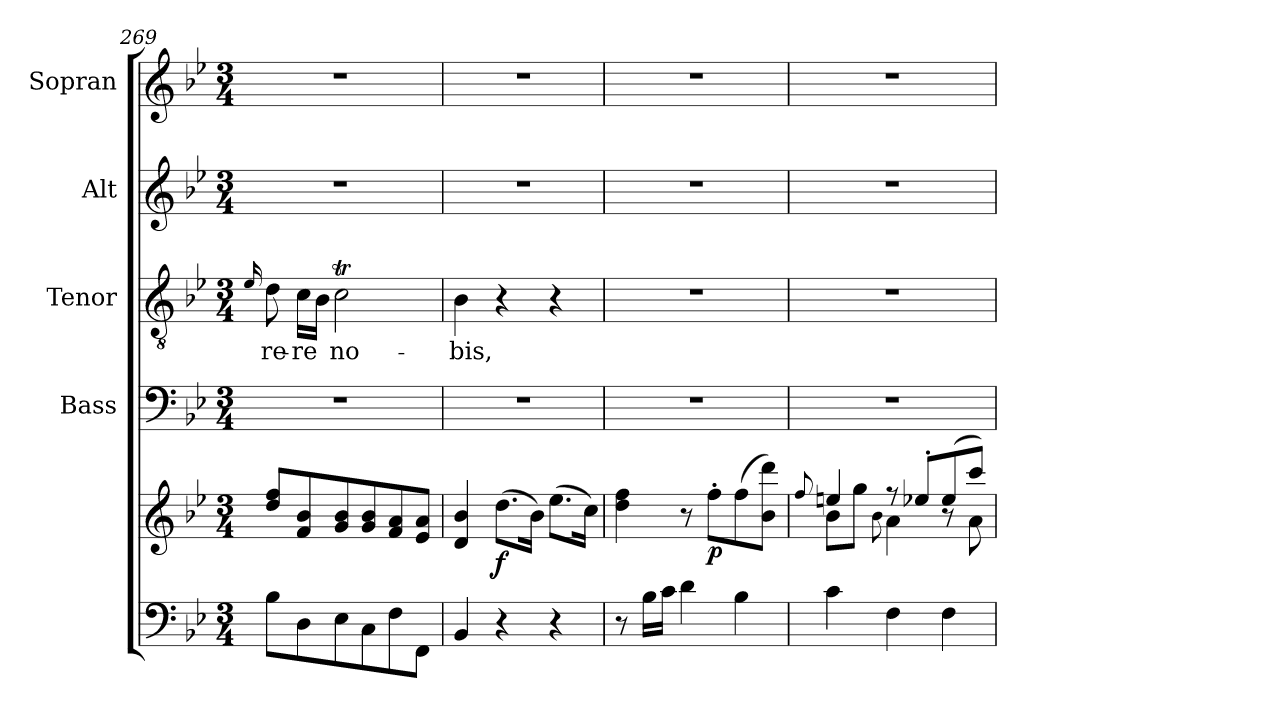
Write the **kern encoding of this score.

**kern	**kern	**dynam	**kern	**kern	**text	**kern	**kern
*part5	*part5	*part5	*part4	*part3	*part3	*part2	*part1
*staff6	*staff5	*staff5/6	*staff4	*staff3	*staff3	*staff2	*staff1
*	*	*	*I"Bass	*I"Tenor	*	*I"Alt	*I"Sopran
*	*	*	*I'B.	*I'T.	*	*I'A.	*I'S.
*clefF4	*clefG2	*	*clefF4	*clefGv2	*	*clefG2	*clefG2
*k[b-e-]	*k[b-e-]	*	*k[b-e-]	*k[b-e-]	*	*k[b-e-]	*k[b-e-]
*B-:	*B-:	*	*B-:	*B-:	*	*B-:	*B-:
*M3/4	*M3/4	*	*M3/4	*M3/4	*	*M3/4	*M3/4
=269	=269	=269	=269	=269	=269	=269	=269
.	.	.	.	16qqe-/	.	.	.
!	!	!	!	!	!LO:LY:b	!	!
8B-\L	8dd/ 8ff/L	.	2.r	8d\	-re-	2.r	2.r
!	!	!	!	!	!LO:LY:b	!	!
8D\	8f/ 8b-/	.	.	16c\LL	-re	.	.
.	.	.	.	16B-\JJ	.	.	.
!	!	!	!	!	!LO:LY:b	!	!
8E-\	8g/ 8b-/	.	.	2cT\	no-	.	.
8C\	8g/ 8b-/	.	.	.	.	.	.
8F\	8f/ 8a/	.	.	.	.	.	.
8FF\J	8e-/ 8a/J	.	.	.	.	.	.
=270	=270	=270	=270	=270	=270	=270	=270
!	!	!	!	!	!LO:LY:b	!	!
4BB-/	4d/ 4b-/	.	2.r	4B-\	-bis,	2.r	2.r
!	!	!LO:DY:b	!	!	!	!	!
4r	(>8.dd\L	f	.	4r	.	.	.
.	16b-\Jk)	.	.	.	.	.	.
4r	(>8.ee-\L	.	.	4r	.	.	.
.	16cc\Jk)	.	.	.	.	.	.
=271	=271	=271	=271	=271	=271	=271	=271
8r	4dd\ 4ff\	.	2.r	2.r	.	2.r	2.r
16B-\LL	.	.	.	.	.	.	.
16c\JJ	.	.	.	.	.	.	.
4d\	8r	.	.	.	.	.	.
!	!	!LO:DY:b	!	!	!	!	!
.	8ff'>\L	p	.	.	.	.	.
4B-\	(>8ff\	.	.	.	.	.	.
.	8b-\ 8ddd\J)	.	.	.	.	.	.
!!LO:PB:g=z
=272	=272	=272	=272	=272	=272	=272	=272
.	8qqff/	.	.	.	.	.	.
*	*^	*	*	*	*	*	*
4c\	4een/	8b-\L	.	2.r	2.r	.	2.r	2.r
.	.	8gg\J	.	.	.	.	.	.
.	.	8qqb-\	.	.	.	.	.	.
4F\	8rff	4a\	.	.	.	.	.	.
.	8ee-X'</L	.	.	.	.	.	.	.
4F\	(>8ee-/	8ra	.	.	.	.	.	.
.	8ccc/J)	8a\	.	.	.	.	.	.
*	*v	*v	*	*	*	*	*	*
=	=	=	=	=	=	=	=
*-	*-	*-	*-	*-	*-	*-	*-
